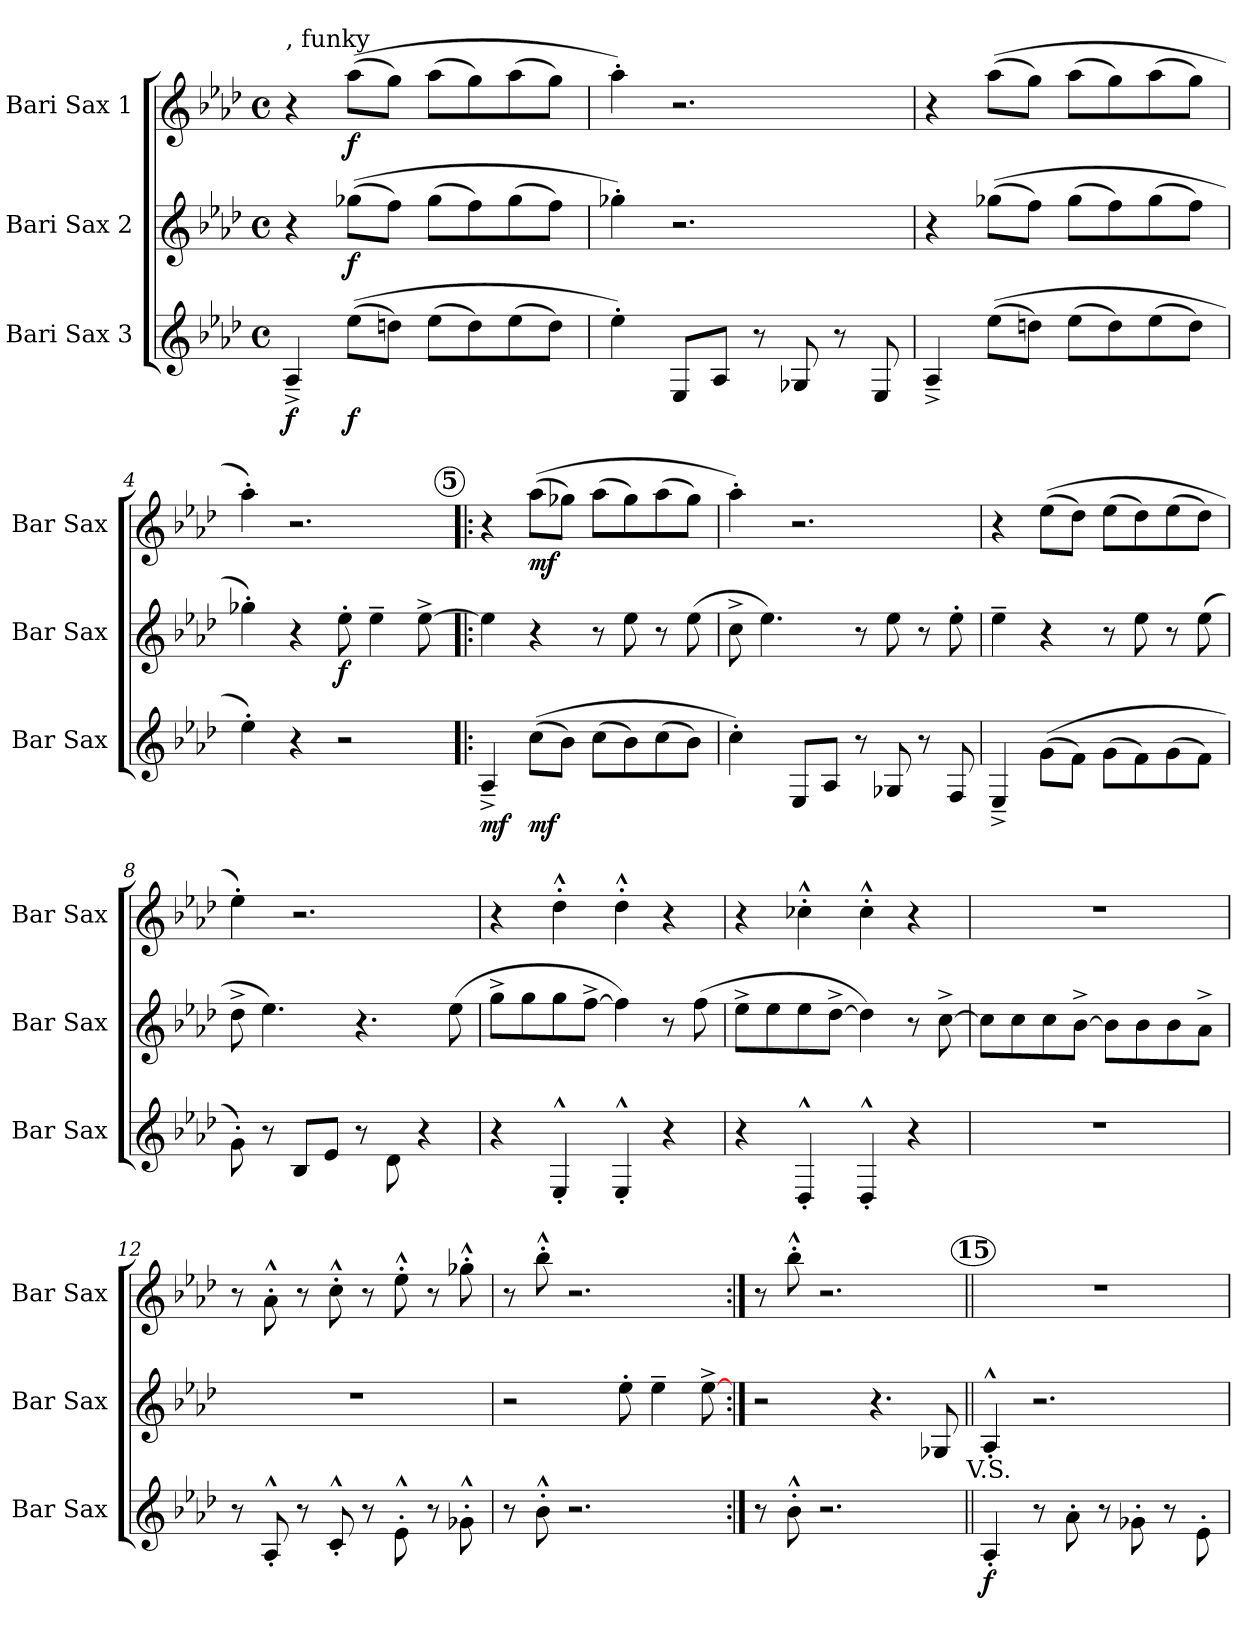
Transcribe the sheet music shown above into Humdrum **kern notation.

**kern	**dynam	**kern	**dynam	**kern	**dynam
*part3	*part3	*part2	*part2	*part1	*part1
*staff3	*staff3	*staff2	*staff2	*staff1	*staff1
*I"Bari Sax 3	*	*I"Bari Sax 2	*	*I"Bari Sax 1	*
*I'Bar Sax	*	*I'Bar Sax	*	*I'Bar Sax	*
*clefG2	*	*clefG2	*	*clefG2	*
*ITrd12c21	*	*ITrd12c21	*	*ITrd12c21	*
*k[b-e-a-d-]	*	*k[b-e-a-d-]	*	*k[b-e-a-d-]	*
*A-:	*	*A-:	*	*A-:	*
*M4/4	*	*M4/4	*	*M4/4	*
*met(c)	*	*met(c)	*	*met(c)	*
*MM136	*	*MM136	*	*MM136	*
=1	=1	=1	=1	=1	=1
!	!	!	!	!LO:TX:a:t=, funky	!
!	!LO:DY:b	!	!	!	!
4AA-^<~</	f	4r	.	4r	.
!	!LO:DY:b	!	!LO:DY:b	!	!LO:DY:b
(>(>8e-\L	f	(>(>8g-X\L	f	(>(>8a-\L	f
8dn\J)	.	8f\J)	.	8g\J)	.
(>8e-\L	.	(>8g-\L	.	(>8a-\L	.
8d\)	.	8f\)	.	8g\)	.
(>8e-\	.	(>8g-\	.	(>8a-\	.
8d\J)	.	8f\J)	.	8g\J)	.
=2	=2	=2	=2	=2	=2
4e-'>\)	.	4g-X'>\)	.	4a-'>\)	.
8EE-/L	.	2.r	.	2.r	.
8AA-/J	.	.	.	.	.
8r	.	.	.	.	.
8GG-X/	.	.	.	.	.
8r	.	.	.	.	.
8EE-/	.	.	.	.	.
=3	=3	=3	=3	=3	=3
4AA-^<~</	.	4r	.	4r	.
(>(>8e-\L	.	(>(>8g-X\L	.	(>(>8a-\L	.
8dn\J)	.	8f\J)	.	8g\J)	.
(>8e-\L	.	(>8g-\L	.	(>8a-\L	.
8d\)	.	8f\)	.	8g\)	.
(>8e-\	.	(>8g-\	.	(>8a-\	.
8d\J)	.	8f\J)	.	8g\J)	.
=4	=4	=4	=4	=4	=4
4e-'>\)	.	4g-X'>\)	.	4a-'>\)	.
4r	.	4r	.	2.r	.
!	!	!	!LO:DY:b	!	!
2r	.	8e-'>\	f	.	.
.	.	4e-~>\	.	.	.
.	.	[8e-^>\	.	.	.
!!LO:REH:place=s1:a:B:enc=circle:fs=11.2:t=5
=5!|:	=5!|:	=5!|:	=5!|:	=5!|:	=5!|:
!	!LO:DY:b	!	!	!	!
4AA-^<~</	mf	4e-\]	.	4r	.
!	!LO:DY:b	!	!	!	!LO:DY:b
(>(>8c\L	mf	4r	.	(>(>8a-\L	mf
8B-\J)	.	.	.	8g-X\J)	.
(>8c\L	.	8r	.	(>8a-\L	.
8B-\)	.	8e-\	.	8g-\)	.
(>8c\	.	8r	.	(>8a-\	.
8B-\J)	.	(>8e-\	.	8g-\J)	.
=6	=6	=6	=6	=6	=6
4c'>\)	.	8c^>\	.	4a-'>\)	.
.	.	4.e-\)	.	.	.
8EE-/L	.	.	.	2.r	.
8AA-/J	.	.	.	.	.
8r	.	8r	.	.	.
8GG-X/	.	8e-\	.	.	.
8r	.	8r	.	.	.
8FF/	.	8e-'>\	.	.	.
!!LO:LB:g=z
=7	=7	=7	=7	=7	=7
4EE-^<~</	.	4e-~>\	.	4r	.
(>(>8G\L	.	4r	.	(>(>8e-\L	.
8F\J)	.	.	.	8d-\J)	.
(>8G\L	.	8r	.	(>8e-\L	.
8F\)	.	8e-\	.	8d-\)	.
(>8G\	.	8r	.	(>8e-\	.
8F\J)	.	(>8e-\	.	8d-\J)	.
=8	=8	=8	=8	=8	=8
8G'>\)	.	8d-^>\	.	4e-'>\)	.
8r	.	4.e-\)	.	.	.
8BB-/L	.	.	.	2.r	.
8E-/J	.	.	.	.	.
8r	.	4.r	.	.	.
8D-\	.	.	.	.	.
4r	.	.	.	.	.
.	.	(>8e-\	.	.	.
=9	=9	=9	=9	=9	=9
4r	.	8g^>\L	.	4r	.
.	.	8g\	.	.	.
4EE-^^>'>/	.	8g\	.	4d-^^>'>\	.
.	.	[8f^>\J	.	.	.
4EE-^^>'>/	.	4f\])	.	4d-^^>'>\	.
4r	.	8r	.	4r	.
.	.	(>8f\	.	.	.
=10	=10	=10	=10	=10	=10
4r	.	8e-^>\L	.	4r	.
.	.	8e-\	.	.	.
4DD-^^>'>/	.	8e-\	.	4c-X^^>'>\	.
.	.	[8d-^>\J	.	.	.
4DD-^^>'>/	.	4d-\])	.	4c-^^>'>\	.
4r	.	8r	.	4r	.
.	.	[8c^>\	.	.	.
=11	=11	=11	=11	=11	=11
1r	.	8c\L]	.	1r	.
.	.	8c\	.	.	.
.	.	8c\	.	.	.
.	.	[8B-^>\J	.	.	.
.	.	8B-\L]	.	.	.
.	.	8B-\	.	.	.
.	.	8B-\	.	.	.
.	.	8A-^>\J	.	.	.
=12	=12	=12	=12	=12	=12
8r	.	1r	.	8r	.
8AA-^^>'>/	.	.	.	8A-^^>'>\	.
8r	.	.	.	8r	.
8C^^>'>/	.	.	.	8c^^>'>\	.
8r	.	.	.	8r	.
8E-^^>'>\	.	.	.	8e-^^>'>\	.
8r	.	.	.	8r	.
8G-X^^>'>\	.	.	.	8g-X^^>'>\	.
=13	=13	=13	=13	=13	=13
8r	.	2r	.	8r	.
8B-^^>'>\	.	.	.	8b-^^>'>\	.
2.r	.	.	.	2.r	.
.	.	8e-'>\	.	.	.
.	.	4e-~>\	.	.	.
.	.	[8e-^>\	.	.	.
=14:|!	=14:|!	=14:|!	=14:|!	=14:|!	=14:|!
8r	.	2r	.	8r	.
8B-^^>'>\	.	.	.	8b-^^>'>\	.
2.r	.	.	.	2.r	.
.	.	4.r	.	.	.
.	.	8GG-X/	.	.	.
!	!	!LO:TX:b:t=V.S.	!	!	!
!!LO:PB:g=z
!!LO:REH:place=s1:a:B:enc=circle:fs=11.2:t=15
=15||	=15||	=15||	=15||	=15||	=15||
!	!LO:DY:b	!	!	!	!
4AA-'</	f	4AA-^^>'>/	.	1r	.
8r	.	2.r	.	.	.
8A-'>\	.	.	.	.	.
8r	.	.	.	.	.
8G-X'>\	.	.	.	.	.
8r	.	.	.	.	.
8E-'>\	.	.	.	.	.
=	=	=	=	=	=
*-	*-	*-	*-	*-	*-
